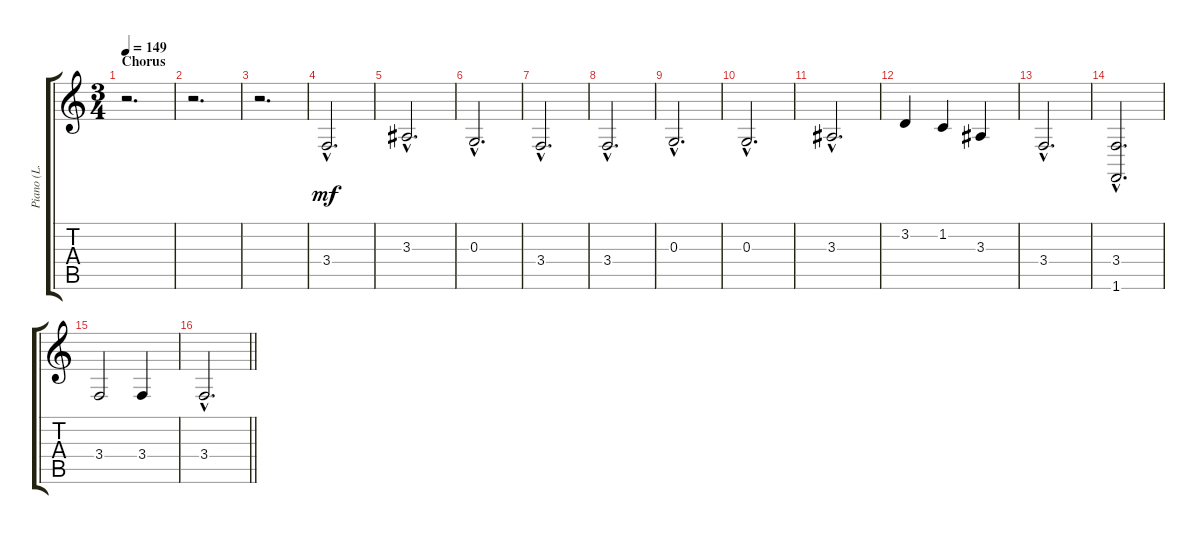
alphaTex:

\track ("Piano (L. Hand)" "Piano (L. ") {instrument acousticgrandpiano}
\staff {score tabs}
\tuning (E4 B3 G3 D3 A2 E2) {hide}
\ts (3 4)
\section ("" "Chorus")
\tempo 149
\clef g2
\ks c
r.2{d dy f} |
r.2{d} |
r.2{d} |
3.4{hac}.2{d dy mf} |
3.3{hac}.2{d} |
0.3{hac}.2{d} |
3.4{hac}.2{d} |
3.4{hac}.2{d} |
0.3{hac}.2{d} |
0.3{hac}.2{d} |
3.3{hac}.2{d} |
3.2.4 1.2.4 3.3.4 |
3.4{hac}.2{d} |
(3.4{hac} 1.6{hac}).2{d} |
3.4.2 3.4.4 |
\barLineRight lightlight
3.4{hac}.2{d}
